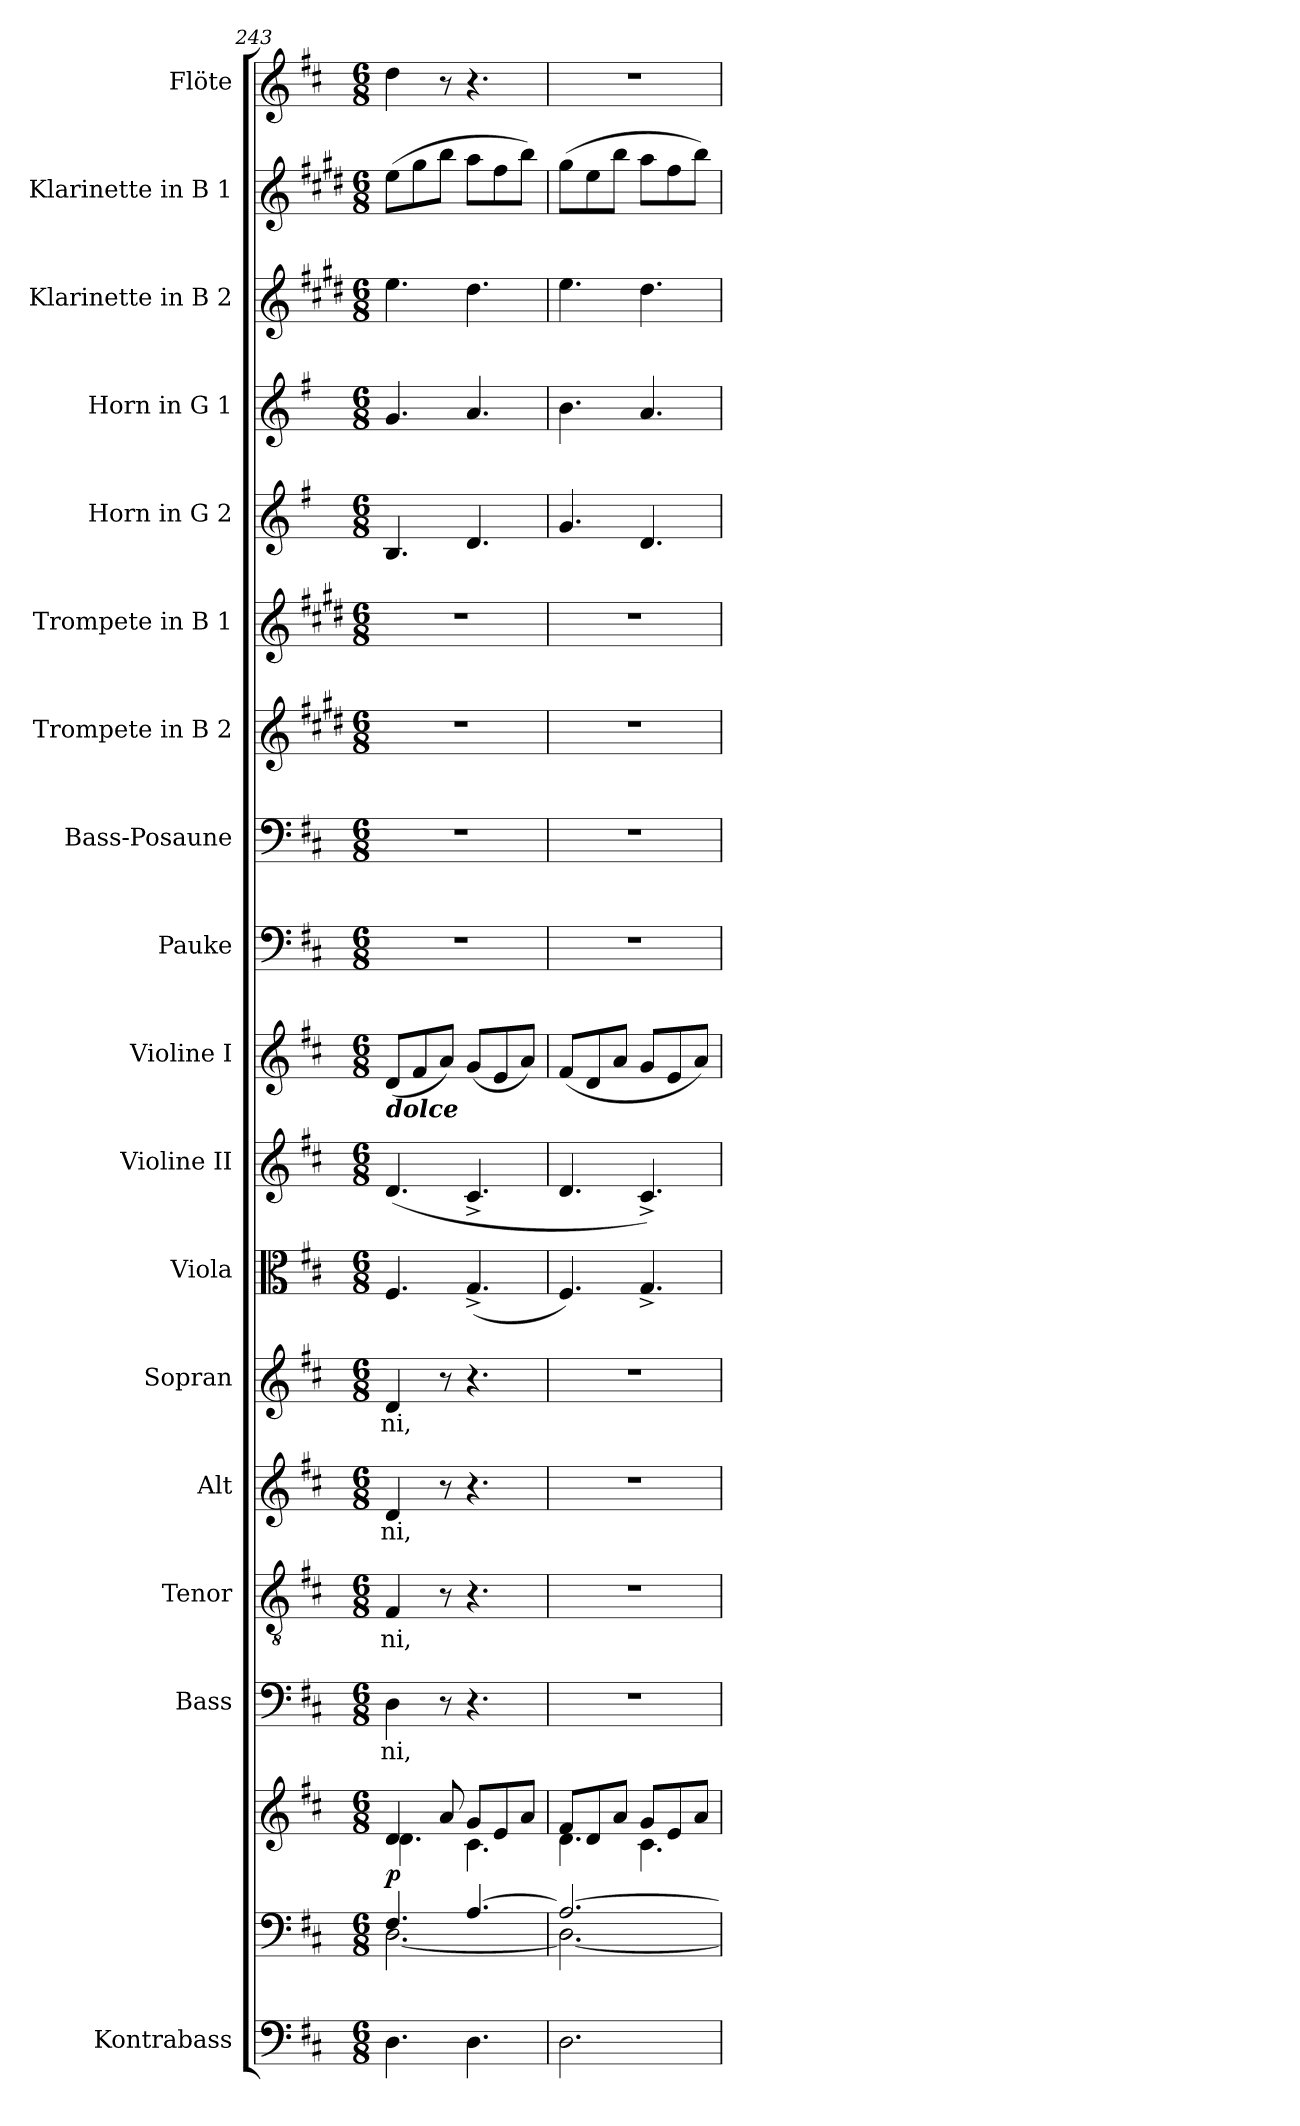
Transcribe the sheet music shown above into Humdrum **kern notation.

**kern	**kern	**kern	**dynam	**kern	**text	**kern	**text	**kern	**text	**kern	**text	**kern	**kern	**kern	**kern	**kern	**kern	**kern	**kern	**kern	**kern	**kern	**kern
*part18	*part17	*part17	*part17	*part16	*part16	*part15	*part15	*part14	*part14	*part13	*part13	*part12	*part11	*part10	*part9	*part8	*part7	*part6	*part5	*part4	*part3	*part2	*part1
*staff19	*staff18	*staff17	*staff17/18	*staff16	*staff16	*staff15	*staff15	*staff14	*staff14	*staff13	*staff13	*staff12	*staff11	*staff10	*staff9	*staff8	*staff7	*staff6	*staff5	*staff4	*staff3	*staff2	*staff1
*I"Kontrabass	*	*	*	*I"Bass	*	*I"Tenor	*	*I"Alt	*	*I"Sopran	*	*I"Viola	*I"Violine II	*I"Violine I	*I"Pauke	*I"Bass-Posaune	*I"Trompete in B 2	*I"Trompete in B 1	*I"Horn in G 2	*I"Horn in G 1	*I"Klarinette in B 2	*I"Klarinette in B 1	*I"Flöte
*I'Kb.	*	*	*	*I'B	*	*I'T	*	*I'A	*	*I'S	*	*I'Vla.	*I'Vl. II	*I'Vl. I	*I'Pk.	*I'B. Pos.	*	*	*I'Hrn. 2	*I'Hrn. 1	*	*	*I'Fl.
*clefF4	*clefF4	*clefG2	*	*clefF4	*	*clefGv2	*	*clefG2	*	*clefG2	*	*clefC3	*clefG2	*clefG2	*clefF4	*clefF4	*clefG2	*clefG2	*clefG2	*clefG2	*clefG2	*clefG2	*clefG2
*ITrd7c12	*	*	*	*	*	*	*	*	*	*	*	*	*	*	*	*	*ITrd1c2	*ITrd1c2	*ITrd3c5	*ITrd3c5	*ITrd1c2	*ITrd1c2	*
*k[f#c#]	*k[f#c#]	*k[f#c#]	*	*k[f#c#]	*	*k[f#c#]	*	*k[f#c#]	*	*k[f#c#]	*	*k[f#c#]	*k[f#c#]	*k[f#c#]	*k[f#c#]	*k[f#c#]	*k[f#c#]	*k[f#c#]	*k[f#c#]	*k[f#c#]	*k[f#c#]	*k[f#c#]	*k[f#c#]
*D:	*D:	*D:	*	*D:	*	*D:	*	*D:	*	*D:	*	*D:	*D:	*D:	*D:	*D:	*D:	*D:	*D:	*D:	*D:	*D:	*D:
*M6/8	*M6/8	*M6/8	*	*M6/8	*	*M6/8	*	*M6/8	*	*M6/8	*	*M6/8	*M6/8	*M6/8	*M6/8	*M6/8	*M6/8	*M6/8	*M6/8	*M6/8	*M6/8	*M6/8	*M6/8
=243	=243	=243	=243	=243	=243	=243	=243	=243	=243	=243	=243	=243	=243	=243	=243	=243	=243	=243	=243	=243	=243	=243	=243
*	*^	*^	*	*	*	*	*	*	*	*	*	*	*	*	*	*	*	*	*	*	*	*	*
!	!	!	!	!	!	!	!	!	!	!	!	!	!	!	!	!LO:TX:b:Bi:t=dolce	!	!	!	!	!	!	!	!	!
!	!	!	!	!	!LO:DY:b	!	!LO:LY:b	!	!LO:LY:b	!	!LO:LY:b	!	!LO:LY:b	!	!	!	!	!	!	!	!	!	!	!	!
4.DD\	4.F#/	[<2.D\	4d/	4.d\	p	4D\	-ni,	4F#/	-ni,	4d/	-ni,	4d/	-ni,	4.F#/	(<4.d/	(<8d/L	2.r	2.r	2.r	2.r	4.F#/	4.d/	4.dd\	(>8dd\L	4dd\
.	.	.	.	.	.	.	.	.	.	.	.	.	.	.	.	8f#/	.	.	.	.	.	.	.	8ff#\	.
.	.	.	8a/	.	.	8r	.	8r	.	8r	.	8r	.	.	.	8a/J)	.	.	.	.	.	.	.	8aa\J	8r
4.DD\	[>4.A/	.	8g/L	4.c#\	.	4.r	.	4.r	.	4.r	.	4.r	.	(<4.G^</	4.c#^</	(<8g/L	.	.	.	.	4.A/	4.e/	4.cc#\	8gg\L	4.r
.	.	.	8e/	.	.	.	.	.	.	.	.	.	.	.	.	8e/	.	.	.	.	.	.	.	8ee\	.
.	.	.	8a/J	.	.	.	.	.	.	.	.	.	.	.	.	8a/J)	.	.	.	.	.	.	.	8aa\J)	.
!!LO:PB:g=z
=244	=244	=244	=244	=244	=244	=244	=244	=244	=244	=244	=244	=244	=244	=244	=244	=244	=244	=244	=244	=244	=244	=244	=244	=244	=244
2.DD\	2.A/_	2.D\_	8f#/L	4.d\	.	2.r	.	2.r	.	2.r	.	2.r	.	4.F#/)	4.d/	(<8f#/L	2.r	2.r	2.r	2.r	4.d/	4.f#\	4.dd\	(>8ff#\L	2.r
.	.	.	8d/	.	.	.	.	.	.	.	.	.	.	.	.	8d/	.	.	.	.	.	.	.	8dd\	.
.	.	.	8a/J	.	.	.	.	.	.	.	.	.	.	.	.	8a/J	.	.	.	.	.	.	.	8aa\J	.
.	.	.	8g/L	4.c#\	.	.	.	.	.	.	.	.	.	4.G^</	4.c#^</)	8g/L	.	.	.	.	4.A/	4.e/	4.cc#\	8gg\L	.
.	.	.	8e/	.	.	.	.	.	.	.	.	.	.	.	.	8e/	.	.	.	.	.	.	.	8ee\	.
.	.	.	8a/J	.	.	.	.	.	.	.	.	.	.	.	.	8a/J)	.	.	.	.	.	.	.	8aa\J)	.
*	*v	*v	*	*	*	*	*	*	*	*	*	*	*	*	*	*	*	*	*	*	*	*	*	*	*
*	*	*v	*v	*	*	*	*	*	*	*	*	*	*	*	*	*	*	*	*	*	*	*	*	*
=	=	=	=	=	=	=	=	=	=	=	=	=	=	=	=	=	=	=	=	=	=	=	=
*-	*-	*-	*-	*-	*-	*-	*-	*-	*-	*-	*-	*-	*-	*-	*-	*-	*-	*-	*-	*-	*-	*-	*-
